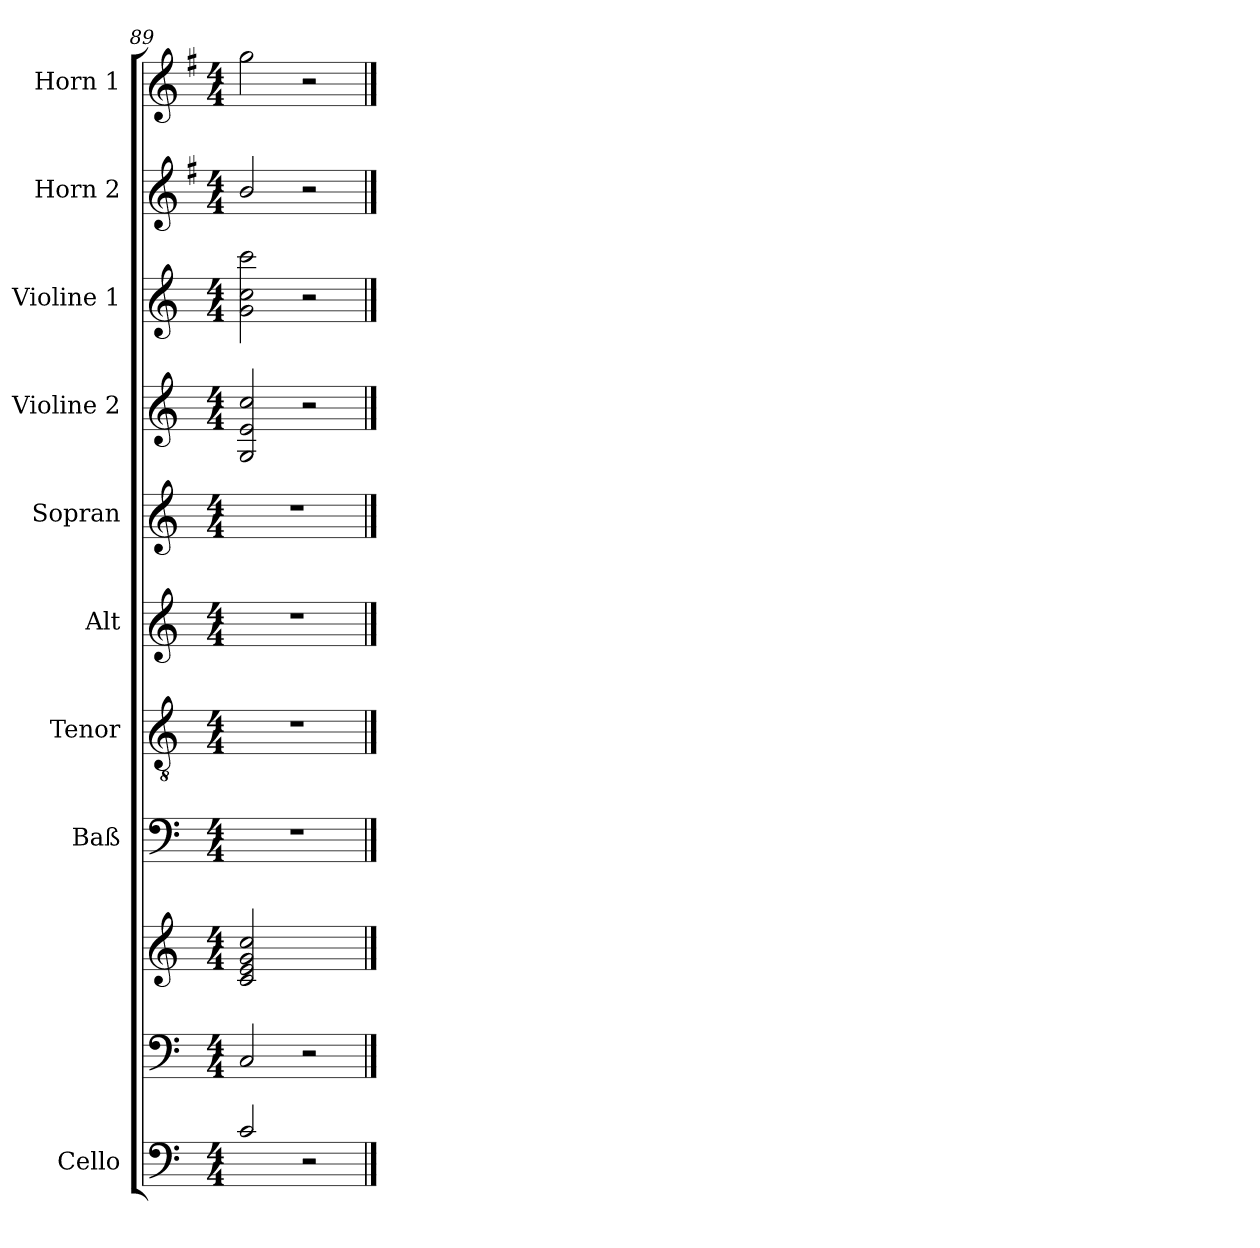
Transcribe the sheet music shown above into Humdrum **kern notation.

**kern	**kern	**kern	**kern	**kern	**kern	**kern	**kern	**kern	**kern	**kern
*part10	*part9	*part9	*part8	*part7	*part6	*part5	*part4	*part3	*part2	*part1
*staff11	*staff10	*staff9	*staff8	*staff7	*staff6	*staff5	*staff4	*staff3	*staff2	*staff1
*I"Cello	*	*	*I"Baß	*I"Tenor	*I"Alt	*I"Sopran	*I"Violine 2	*I"Violine 1	*I"Horn 2	*I"Horn 1
*	*	*	*	*	*	*	*I'Vln	*I'Vln	*I'Hn	*I'Hn
*clefF4	*clefF4	*clefG2	*clefF4	*clefGv2	*clefG2	*clefG2	*clefG2	*clefG2	*clefG2	*clefG2
*ITrd7c12	*	*	*	*	*	*	*	*	*ITrd4c7	*ITrd4c7
*k[]	*k[]	*k[]	*k[]	*k[]	*k[]	*k[]	*k[]	*k[]	*k[]	*k[]
*C:	*C:	*C:	*C:	*C:	*C:	*C:	*C:	*C:	*C:	*C:
*M4/4	*M4/4	*M4/4	*M4/4	*M4/4	*M4/4	*M4/4	*M4/4	*M4/4	*M4/4	*M4/4
=89	=89	=89	=89	=89	=89	=89	=89	=89	=89	=89
2C/	2C/	2c/ 2e/ 2g/ 2cc/	1r	1r	1r	1r	2G/ 2e/ 2cc/	2g\ 2cc\ 2ccc\	2e/	2cc\
2r	2r	2ryy	.	.	.	.	2r	2r	2r	2r
==	==	==	==	==	==	==	==	==	==	==
*-	*-	*-	*-	*-	*-	*-	*-	*-	*-	*-
